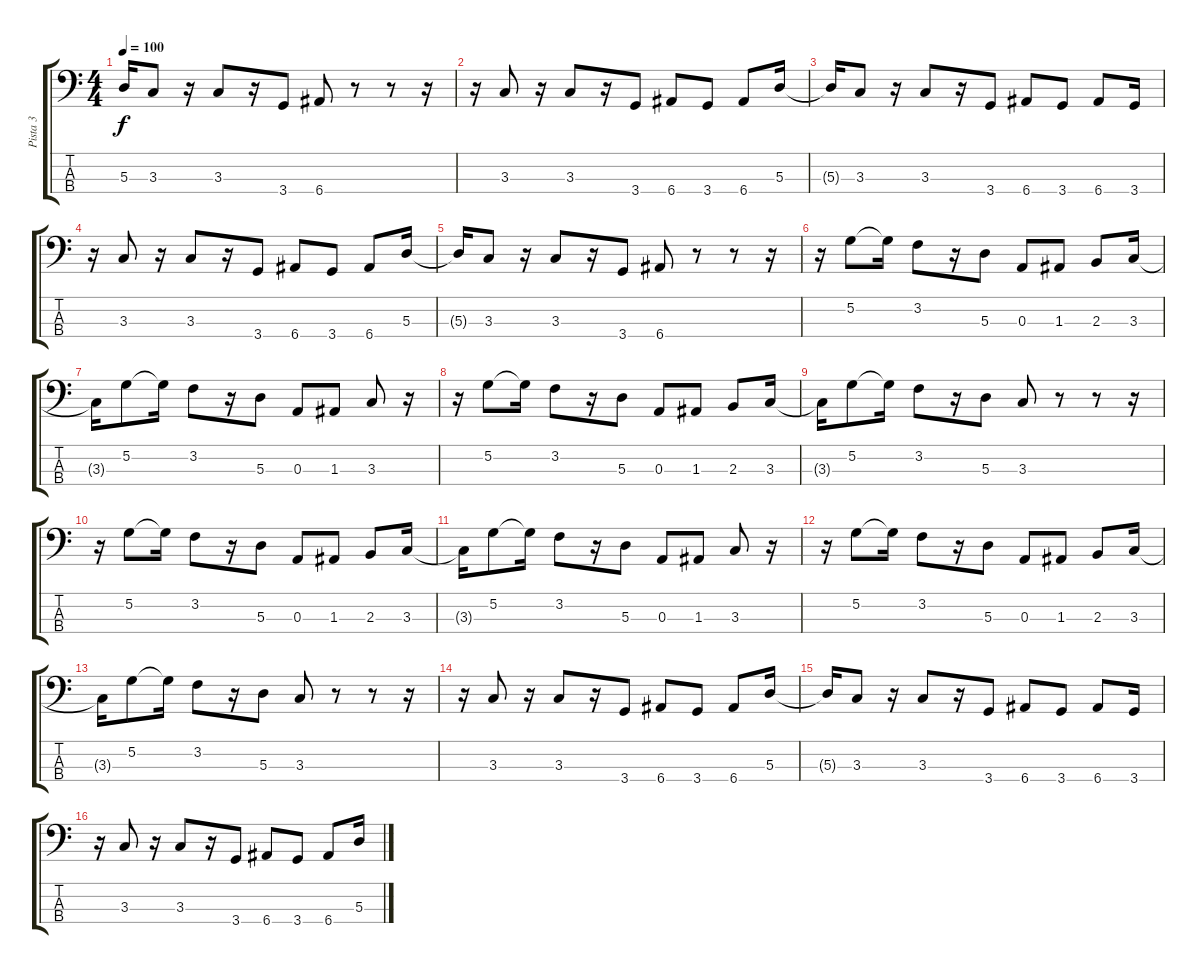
\track ("Pista 3" "Pista 3") {instrument electricbasspick}
\staff {score tabs}
\tuning (G2 D2 A1 E1) {hide}
\ts (4 4)
\tempo 100
\clef f4
\ks c
5.3{t}.16{dy f} 3.3.8 r.16 3.3.8 r.16 3.4.8 6.4.8 r.8 r.8 r.16 |
r.16 3.3.8 r.16 3.3.8 r.16 3.4.8 6.4.8 3.4.8 6.4.8 5.3.16 |
5.3{t}.16 3.3.8 r.16 3.3.8 r.16 3.4.8 6.4.8 3.4.8 6.4.8 3.4.16 |
r.16 3.3.8 r.16 3.3.8 r.16 3.4.8 6.4.8 3.4.8 6.4.8 5.3.16 |
5.3{t}.16 3.3.8 r.16 3.3.8 r.16 3.4.8 6.4.8 r.8 r.8 r.16 |
r.16 5.2.8 5.2{t}.16 3.2.8 r.16 5.3.8 0.3.8 1.3.8 2.3.8 3.3.16 |
3.3{t}.16 5.2.8 5.2{t}.16 3.2.8 r.16 5.3.8 0.3.8 1.3.8 3.3.8 r.16 |
r.16 5.2.8 5.2{t}.16 3.2.8 r.16 5.3.8 0.3.8 1.3.8 2.3.8 3.3.16 |
3.3{t}.16 5.2.8 5.2{t}.16 3.2.8 r.16 5.3.8 3.3.8 r.8 r.8 r.16 |
r.16 5.2.8 5.2{t}.16 3.2.8 r.16 5.3.8 0.3.8 1.3.8 2.3.8 3.3.16 |
3.3{t}.16 5.2.8 5.2{t}.16 3.2.8 r.16 5.3.8 0.3.8 1.3.8 3.3.8 r.16 |
r.16 5.2.8 5.2{t}.16 3.2.8 r.16 5.3.8 0.3.8 1.3.8 2.3.8 3.3.16 |
3.3{t}.16 5.2.8 5.2{t}.16 3.2.8 r.16 5.3.8 3.3.8 r.8 r.8 r.16 |
r.16 3.3.8 r.16 3.3.8 r.16 3.4.8 6.4.8 3.4.8 6.4.8 5.3.16 |
5.3{t}.16 3.3.8 r.16 3.3.8 r.16 3.4.8 6.4.8 3.4.8 6.4.8 3.4.16 |
r.16 3.3.8 r.16 3.3.8 r.16 3.4.8 6.4.8 3.4.8 6.4.8 5.3.16
